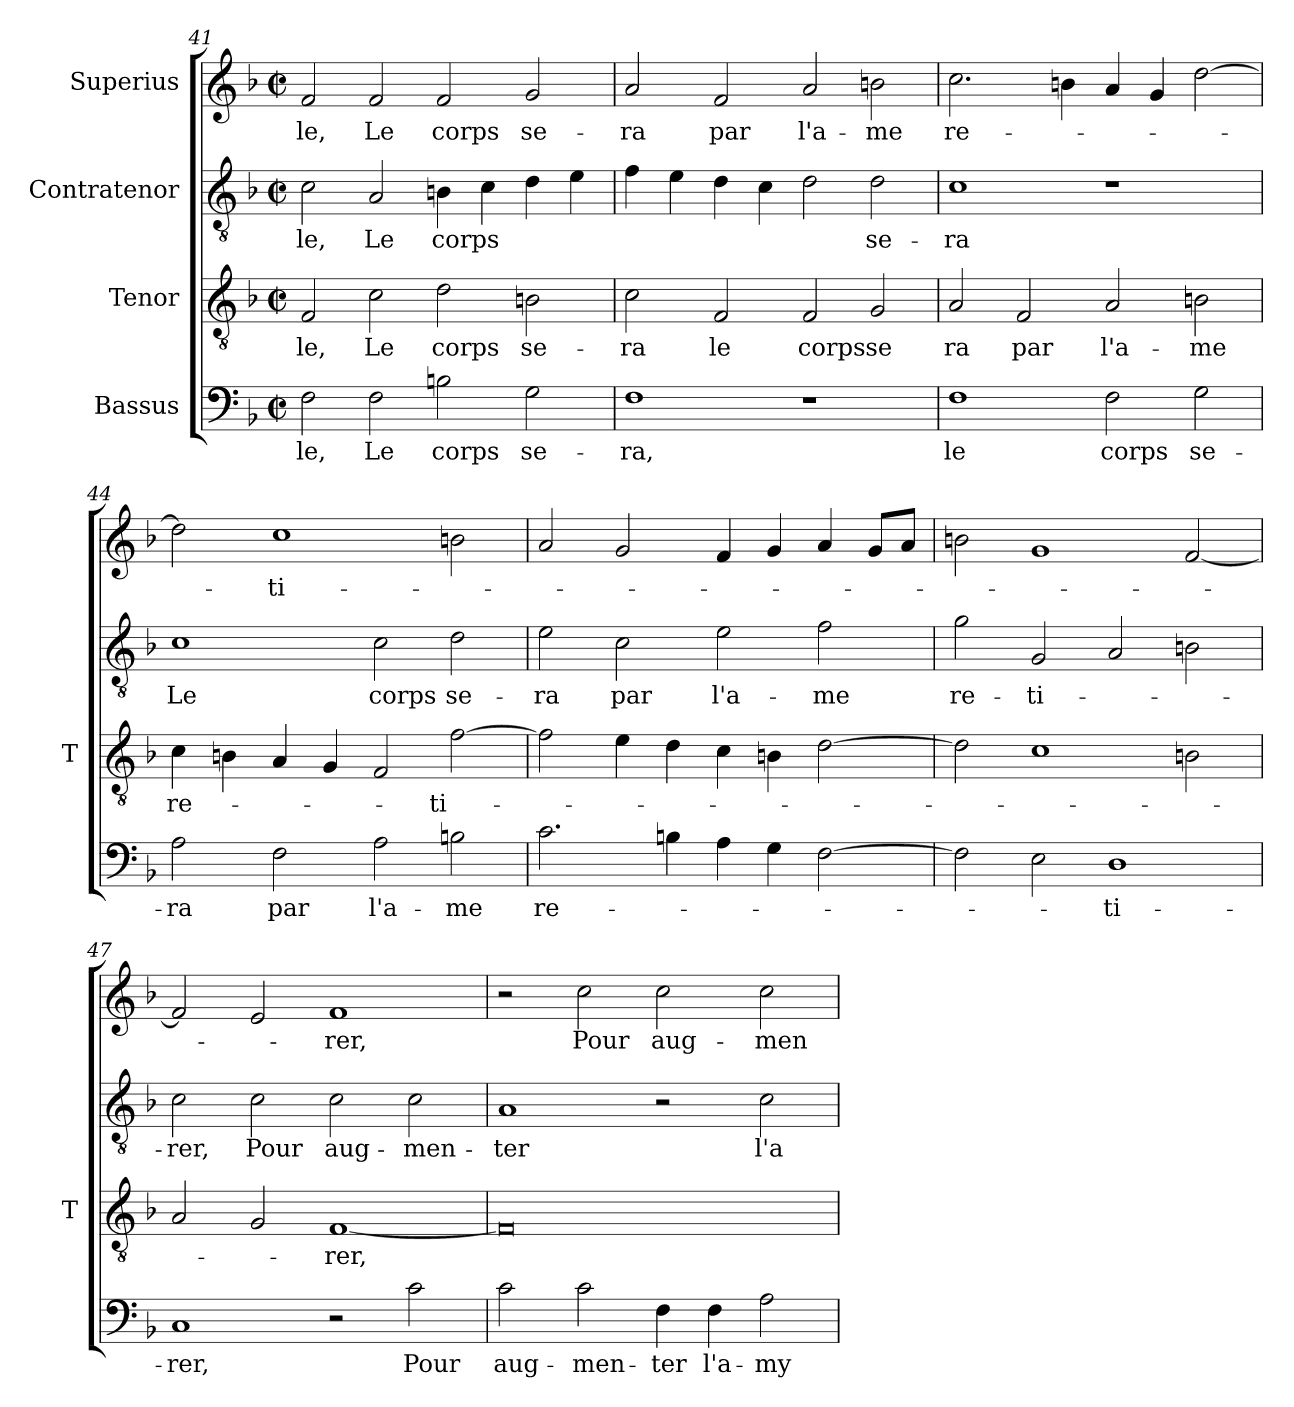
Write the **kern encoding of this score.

**kern	**text	**kern	**text	**kern	**text	**kern	**text
*part4	*part4	*part3	*part3	*part2	*part2	*part1	*part1
*staff4	*staff4	*staff3	*staff3	*staff2	*staff2	*staff1	*staff1
*I"Bassus	*	*I"Tenor	*	*I"Contratenor	*	*I"Superius	*
*	*	*I'T	*	*	*	*	*
*clefF4	*	*clefGv2	*	*clefGv2	*	*clefG2	*
*k[b-]	*	*k[b-]	*	*k[b-]	*	*k[b-]	*
*F:	*	*F:	*	*F:	*	*F:	*
*M2/2	*	*M2/2	*	*M2/2	*	*M2/2	*
*met(c|)	*	*met(c|)	*	*met(c|)	*	*met(c|)	*
=41	=41	=41	=41	=41	=41	=41	=41
2F	-le,	2F	-le,	2c	-le,	2f	-le,
2F	-Le	2c	-Le	2A	-Le	2f	-Le
2B	-corps	2d	-corps	4B	-corps	2f	-corps
.	.	.	.	4c	.	.	.
2G	se-	2B	se-	4d	.	2g	se-
.	.	.	.	4e	.	.	.
=42	=42	=42	=42	=42	=42	=42	=42
1F	-ra,	2c	-ra	4f	.	2a	-ra
.	.	.	.	4e	.	.	.
.	.	2F	-le	4d	.	2f	-par
.	.	.	.	4c	.	.	.
1r	.	2F	-corps	2d	.	2a	l'a-
.	.	2G	-se	2d	se-	2b	-me
=43	=43	=43	=43	=43	=43	=43	=43
1F	-le	2A	-ra	1c	-ra	2.cc	re-
.	.	2F	-par	.	.	.	.
.	.	.	.	.	.	4b	.
2F	-corps	2A	l'a-	1r	.	4a	.
.	.	.	.	.	.	4g	.
2G	se-	2B	-me	.	.	[2dd	.
!!LO:PB:g=z
=44	=44	=44	=44	=44	=44	=44	=44
2A	-ra	4c	re-	1c	-Le	2dd]	.
.	.	4B	.	.	.	.	.
2F	-par	4A	.	.	.	1cc	ti-
.	.	4G	.	.	.	.	.
2A	l'a-	2F	.	2c	-corps	.	.
2B	-me	[2f	ti-	2d	se-	2b	.
=45	=45	=45	=45	=45	=45	=45	=45
2.c	re-	2f]	.	2e	-ra	2a	.
.	.	4e	.	2c	-par	2g	.
4B	.	4d	.	.	.	.	.
4A	.	4c	.	2e	l'a-	4f	.
4G	.	4B	.	.	.	4g	.
[2F	.	[2d	.	2f	-me	4a	.
.	.	.	.	.	.	8gL	.
.	.	.	.	.	.	8aJ	.
=46	=46	=46	=46	=46	=46	=46	=46
2F]	.	2d]	.	2g	re-	2b	.
2E	.	1c	.	2G	ti-	1g	.
1D	ti-	.	.	2A	.	.	.
.	.	2B	.	2B	.	[2f	.
=47	=47	=47	=47	=47	=47	=47	=47
1C	-rer,	2A	.	2c	-rer,	2f]	.
.	.	2G	.	2c	-Pour	2e	.
2r	.	[1F	-rer,	2c	aug-	1f	-rer,
2c	-Pour	.	.	2c	men-	.	.
=48	=48	=48	=48	=48	=48	=48	=48
2c	aug-	0F]	.	1A	-ter	2r	.
2c	men-	.	.	.	.	2cc	-Pour
4F	-ter	.	.	2r	.	2cc	aug-
4F	l'a-	.	.	.	.	.	.
2A	my-	.	.	2c	l'a-	2cc	men-
=	=	=	=	=	=	=	=
*-	*-	*-	*-	*-	*-	*-	*-
